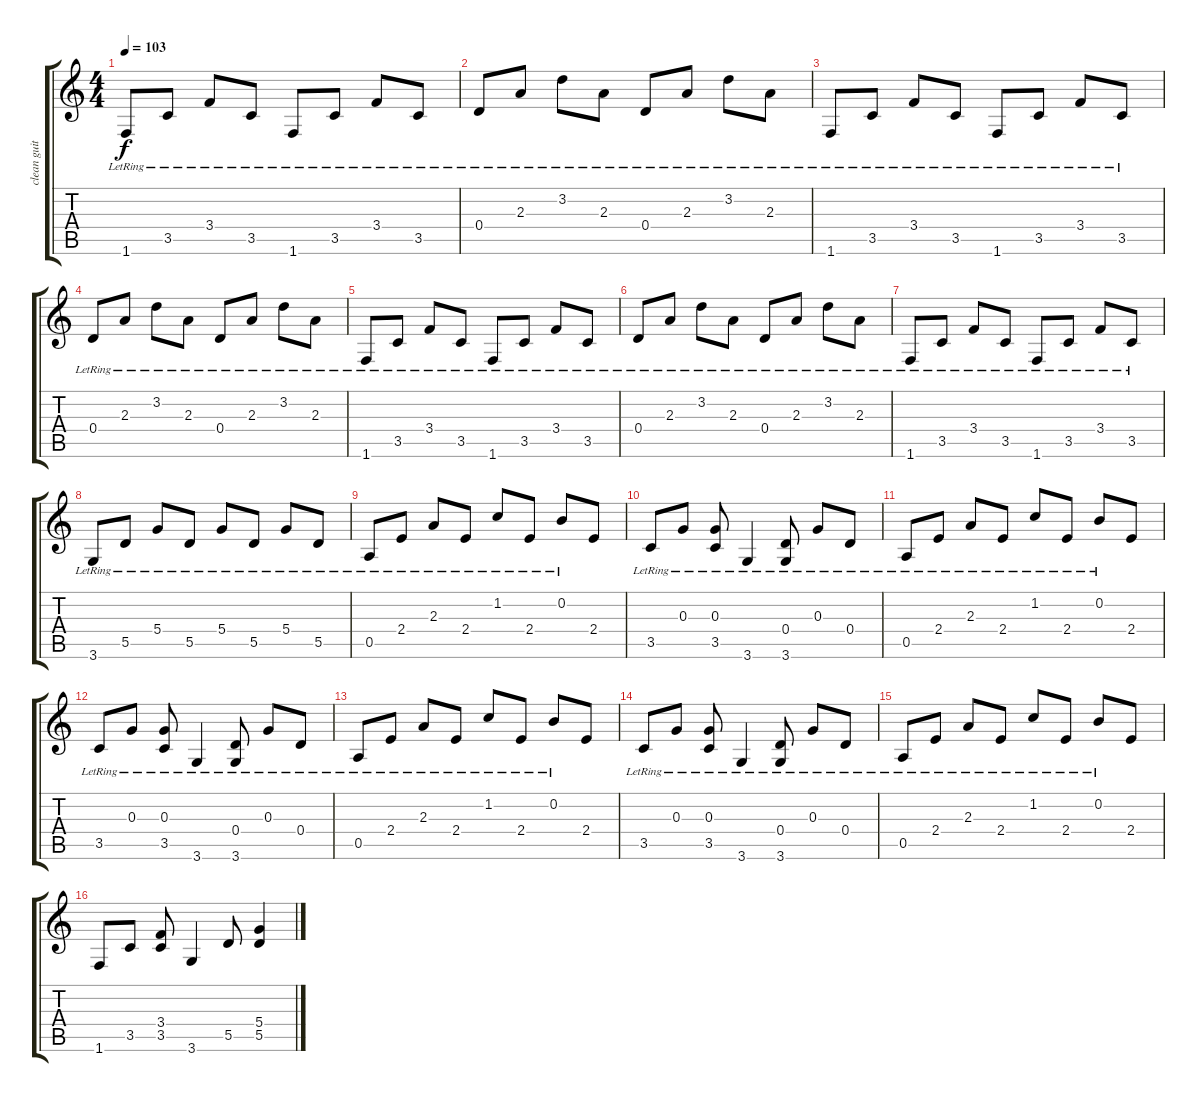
\track ("clean guitar" "clean guit") {instrument electricguitarclean}
\staff {score tabs}
\tuning (E4 B3 G3 D3 A2 E2) {hide}
\ts (4 4)
\tempo 103
\clef g2
\ks c
1.6{lr}.8{dy f} 3.5{lr}.8 3.4{lr}.8 3.5{lr}.8 1.6{lr}.8 3.5{lr}.8 3.4{lr}.8 3.5{lr}.8 |
0.4{lr}.8 2.3{lr}.8 3.2{lr}.8 2.3{lr}.8 0.4{lr}.8 2.3{lr}.8 3.2{lr}.8 2.3{lr}.8 |
1.6{lr}.8 3.5{lr}.8 3.4{lr}.8 3.5{lr}.8 1.6{lr}.8 3.5{lr}.8 3.4{lr}.8 3.5{lr}.8 |
0.4{lr}.8 2.3{lr}.8 3.2{lr}.8 2.3{lr}.8 0.4{lr}.8 2.3{lr}.8 3.2{lr}.8 2.3{lr}.8 |
1.6{lr}.8 3.5{lr}.8 3.4{lr}.8 3.5{lr}.8 1.6{lr}.8 3.5{lr}.8 3.4{lr}.8 3.5{lr}.8 |
0.4{lr}.8 2.3{lr}.8 3.2{lr}.8 2.3{lr}.8 0.4{lr}.8 2.3{lr}.8 3.2{lr}.8 2.3{lr}.8 |
1.6{lr}.8 3.5{lr}.8 3.4{lr}.8 3.5{lr}.8 1.6{lr}.8 3.5{lr}.8 3.4{lr}.8 3.5{lr}.8 |
3.6{lr}.8 5.5{lr}.8 5.4{lr}.8 5.5{lr}.8 5.4{lr}.8 5.5{lr}.8 5.4{lr}.8 5.5{lr}.8 |
0.5{lr}.8 2.4{lr}.8 2.3{lr}.8 2.4{lr}.8 1.2{lr}.8 2.4{lr}.8 0.2{lr}.8 2.4.8 |
3.5{lr}.8 0.3{lr}.8 (0.3{lr} 3.5{lr}).8 3.6{lr}.4 (0.4{lr} 3.6{lr}).8 0.3{lr}.8 0.4{lr}.8 |
0.5{lr}.8 2.4{lr}.8 2.3{lr}.8 2.4{lr}.8 1.2{lr}.8 2.4{lr}.8 0.2{lr}.8 2.4.8 |
3.5{lr}.8 0.3{lr}.8 (0.3{lr} 3.5{lr}).8 3.6{lr}.4 (0.4{lr} 3.6{lr}).8 0.3{lr}.8 0.4{lr}.8 |
0.5{lr}.8 2.4{lr}.8 2.3{lr}.8 2.4{lr}.8 1.2{lr}.8 2.4{lr}.8 0.2{lr}.8 2.4.8 |
3.5{lr}.8 0.3{lr}.8 (0.3{lr} 3.5{lr}).8 3.6{lr}.4 (0.4{lr} 3.6{lr}).8 0.3{lr}.8 0.4{lr}.8 |
0.5{lr}.8 2.4{lr}.8 2.3{lr}.8 2.4{lr}.8 1.2{lr}.8 2.4{lr}.8 0.2{lr}.8 2.4.8 |
1.6.8 3.5.8 (3.4 3.5).8 3.6.4 5.5.8 (5.4 5.5).4
